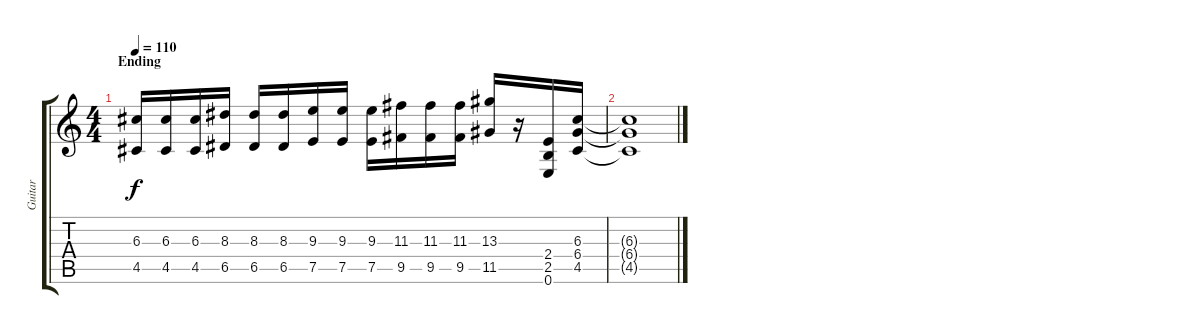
\track ("Guitar" "Guitar") {instrument distortionguitar}
\staff {score tabs}
\tuning (E4 B3 G3 D3 A2 E2) {hide}
\ts (4 4)
\section ("" "Ending")
\tempo 110
\clef g2
\ks c
(6.3 4.5).16{dy f} (6.3 4.5).16 (6.3 4.5).16 (8.3 6.5).16 (8.3 6.5).16 (8.3 6.5).16 (9.3 7.5).16 (9.3 7.5).16 (9.3 7.5).16 (11.3 9.5).16 (11.3 9.5).16 (11.3 9.5).16 (13.3 11.5).16 r.16 (2.4 2.5 0.6).16 (6.3 6.4 4.5).16 |
(6.3{t} 6.4{t} 4.5{t}).1
